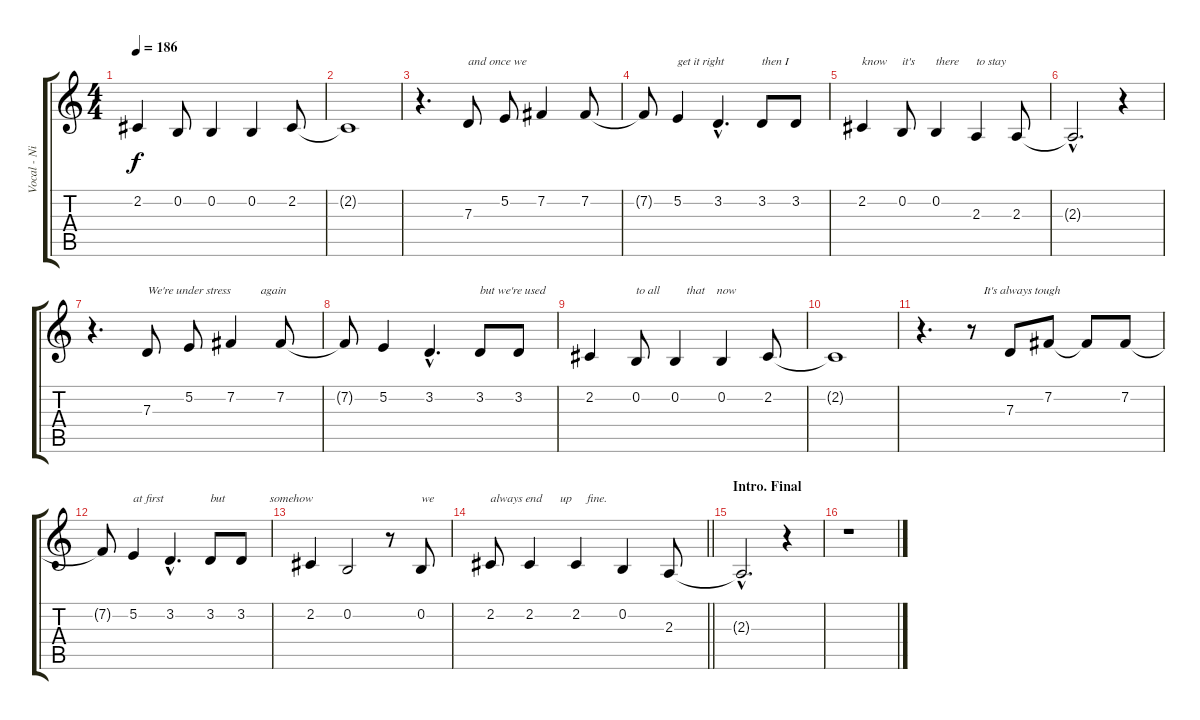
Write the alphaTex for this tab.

\track ("Vocal - Nikola" "Vocal - Ni") {instrument flute}
\staff {score tabs}
\tuning (E4 B3 G3 D3 A2 E2) {hide}
\ts (4 4)
\tempo 186
\clef g2
\ks c
2.2.4{dy f} 0.2.8 0.2.4 0.2.4 2.2.8 |
2.2{t}.1 |
r.4{d} 7.3.8{txt "and once we "} 5.2.8 7.2.4 7.2.8 |
7.2{t}.8 5.2.4{txt "get it right"} 3.2{hac}.4{d} 3.2.8{txt "then I  "} 3.2.8 |
2.2.4{txt "know"} 0.2.8{txt "it's"} 0.2.4{txt "there"} 2.3.4{txt "to stay"} 2.3.8 |
2.3{hac t}.2{d} r.4 |
r.4{d} 7.3.8{txt "We're under stress          again"} 5.2.8 7.2.4 7.2.8 |
7.2{t}.8 5.2.4 3.2{hac}.4{d} 3.2.8{txt "but we're used "} 3.2.8 |
2.2.4 0.2.8{txt "to all         that    now"} 0.2.4 0.2.4 2.2.8 |
2.2{t}.1 |
r.4{d} r.8{txt "    It's always tough               "} 7.3.8 7.2.8 7.2{t}.8 7.2.8 |
7.2{t}.8 5.2.4{txt "at first"} 3.2{hac}.4{d} 3.2.8{txt "but               somehow "} 3.2.8 |
2.2.4 0.2.2 r.8 0.2.8{txt "we"} |
\barLineRight lightlight
2.2.8{txt "always end      up     fine."} 2.2.4 2.2.4 0.2.4 2.3.8 |
\section ("" "Intro. Final")
2.3{hac t}.2{d} r.4 |
r.1
